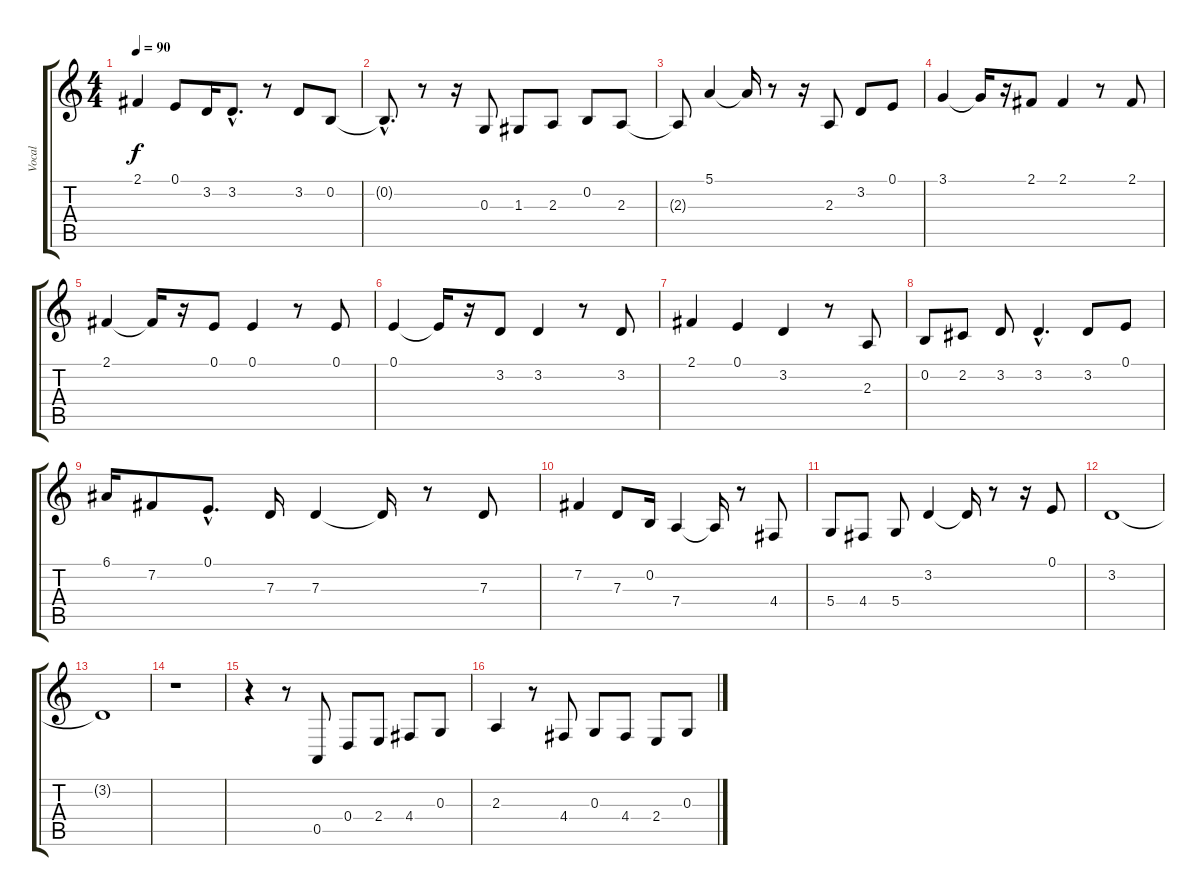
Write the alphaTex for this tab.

\track ("Vocal" "Vocal") {instrument musicbox}
\staff {score tabs}
\tuning (E4 B3 G3 D3 A2 E2) {hide}
\ts (4 4)
\tempo 90
\clef g2
\ks c
2.1.4{dy f} 0.1.8 3.2.16 3.2{hac}.8{d} r.8 3.2.8 0.2.8 |
0.2{hac t}.8{d} r.8 r.16 0.3.8 1.3.8 2.3.8 0.2.8 2.3.8 |
2.3{t}.8 5.1.4 5.1{t}.16 r.8 r.16 2.3.8 3.2.8 0.1.8 |
3.1.4 3.1{t}.16 r.16 2.1.8 2.1.4 r.8 2.1.8 |
2.1.4 2.1{t}.16 r.16 0.1.8 0.1.4 r.8 0.1.8 |
0.1.4 0.1{t}.16 r.16 3.2.8 3.2.4 r.8 3.2.8 |
2.1.4 0.1.4 3.2.4 r.8 2.3.8 |
0.2.8 2.2.8 3.2.8 3.2{hac}.4{d} 3.2.8 0.1.8 |
6.1.16 7.2.8 0.1{hac}.8{d} 7.3.16 7.3.4 7.3{t}.16 r.8 7.3.8 |
7.2.4 7.3.8 0.2.16 7.4.4 7.4{t}.16 r.8 4.4.8 |
5.4.8 4.4.8 5.4.8 3.2.4 3.2{t}.16 r.8 r.16 0.1.8 |
3.2.1 |
3.2{t}.1 |
r.1 |
r.4 r.8 0.5.8 0.4.8 2.4.8 4.4.8 0.3.8 |
2.3.4 r.8 4.4.8 0.3.8 4.4.8 2.4.8 0.3.8
